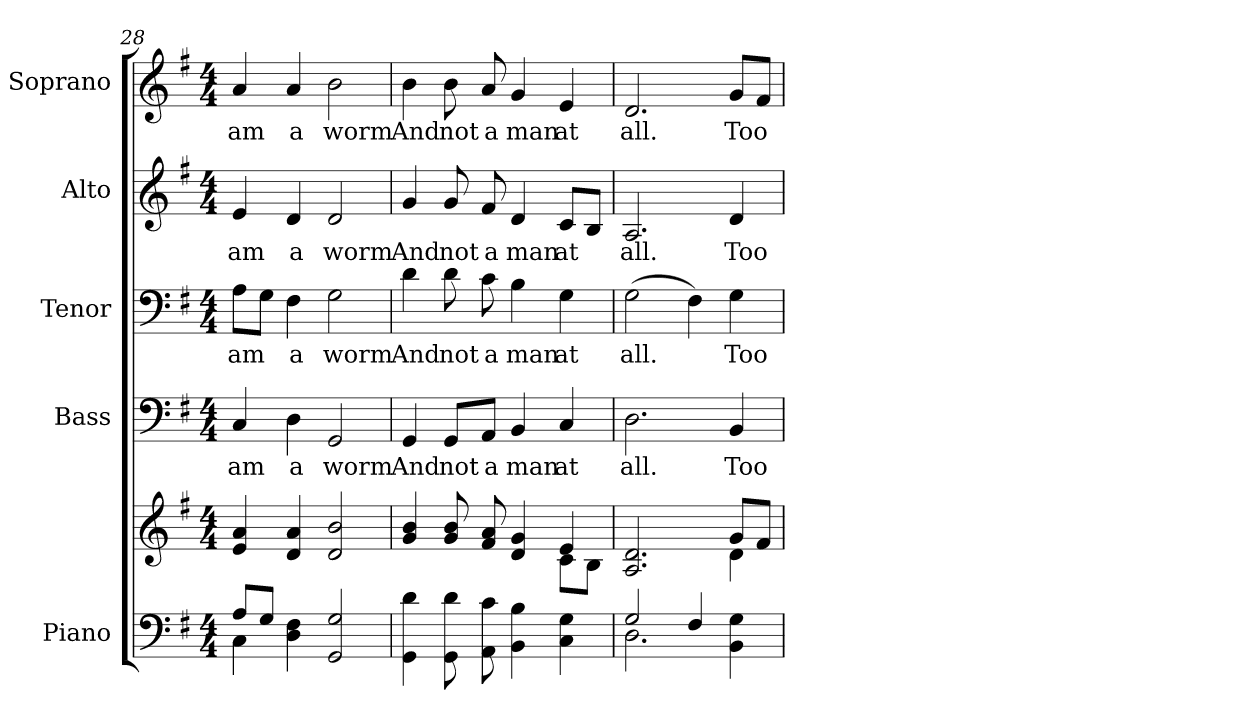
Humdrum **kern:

**kern	**kern	**kern	**text	**kern	**text	**kern	**text	**kern	**text
*part5	*part5	*part4	*part4	*part3	*part3	*part2	*part2	*part1	*part1
*staff6	*staff5	*staff4	*staff4	*staff3	*staff3	*staff2	*staff2	*staff1	*staff1
*I"Piano	*	*I"Bass	*	*I"Tenor	*	*I"Alto	*	*I"Soprano	*
*I'Pno.	*	*I'B.	*	*I'T.	*	*I'A.	*	*I'S.	*
*clefF4	*clefG2	*clefF4	*	*clefF4	*	*clefG2	*	*clefG2	*
*k[f#]	*k[f#]	*k[f#]	*	*k[f#]	*	*k[f#]	*	*k[f#]	*
*G:	*G:	*G:	*	*G:	*	*G:	*	*G:	*
*M4/4	*M4/4	*M4/4	*	*M4/4	*	*M4/4	*	*M4/4	*
=28	=28	=28	=28	=28	=28	=28	=28	=28	=28
*^	*	*	*	*	*	*	*	*	*
!	!	!	!	!LO:LY:b:color=#000000	!	!	!	!	!	!
!	!	!	!	!	!	!LO:LY:b:color=#000000	!	!	!	!
!	!	!	!	!	!	!	!	!LO:LY:b:color=#000000	!	!
!	!	!	!	!	!	!	!	!	!	!LO:LY:b:color=#000000
8Ai/L	4Ci\	4ei/ 4ai	4Ci/	am	8Ai\L	am	4ei/	am	4ai/	am
8Gi/J	.	.	.	.	8Gi\J	.	.	.	.	.
!	!	!	!	!LO:LY:b:color=#000000	!	!	!	!	!	!
!	!	!	!	!	!	!LO:LY:b:color=#000000	!	!	!	!
!	!	!	!	!	!	!	!	!LO:LY:b:color=#000000	!	!
!	!	!	!	!	!	!	!	!	!	!LO:LY:b:color=#000000
4Di\ 4F#i	4ryy	4di/ 4ai	4Di\	a	4F#i\	a	4di/	a	4ai/	a
!	!	!	!	!LO:LY:b:color=#000000	!	!	!	!	!	!
!	!	!	!	!	!	!LO:LY:b:color=#000000	!	!	!	!
!	!	!	!	!	!	!	!	!LO:LY:b:color=#000000	!	!
!	!	!	!	!	!	!	!	!	!	!LO:LY:b:color=#000000
2GGi/ 2Gi	2ryy	2di/ 2bi	2GGi/	worm	2Gi\	worm	2di/	worm	2bi\	worm
*v	*v	*	*	*	*	*	*	*	*	*
=29	=29	=29	=29	=29	=29	=29	=29	=29	=29
*	*^	*	*	*	*	*	*	*	*
*^	*	*	*	*	*	*	*	*	*	*
!	!	!	!	!	!LO:LY:b:color=#000000	!	!	!	!	!	!
*v	*v	*	*	*	*	*	*	*	*	*	*
*^	*	*	*	*	*	*	*	*	*	*
!	!	!	!	!	!	!	!LO:LY:b:color=#000000	!	!	!	!
*v	*v	*	*	*	*	*	*	*	*	*	*
*^	*	*	*	*	*	*	*	*	*	*
!	!	!	!	!	!	!	!	!	!LO:LY:b:color=#000000	!	!
*v	*v	*	*	*	*	*	*	*	*	*	*
*^	*	*	*	*	*	*	*	*	*	*
!	!	!	!	!	!	!	!	!	!	!	!LO:LY:b:color=#000000
*v	*v	*	*	*	*	*	*	*	*	*	*
4GGi\ 4di	4gi/ 4bi	2ryy	4GGi/	And	4di\	And	4gi/	And	4bi\	And
!	!	!	!	!LO:LY:b:color=#000000	!	!	!	!	!	!
!	!	!	!	!	!	!LO:LY:b:color=#000000	!	!	!	!
!	!	!	!	!	!	!	!	!LO:LY:b:color=#000000	!	!
!	!	!	!	!	!	!	!	!	!	!LO:LY:b:color=#000000
8GGi\ 8di	8gi/ 8bi	.	8GGi/L	not	8di\	not	8gi/	not	8bi\	not
!	!	!	!	!LO:LY:b:color=#000000	!	!	!	!	!	!
!	!	!	!	!	!	!LO:LY:b:color=#000000	!	!	!	!
!	!	!	!	!	!	!	!	!LO:LY:b:color=#000000	!	!
!	!	!	!	!	!	!	!	!	!	!LO:LY:b:color=#000000
8AAi\ 8ci	8f#i/ 8ai	.	8AAi/J	a	8ci\	a	8f#i/	a	8ai/	a
!	!	!	!	!LO:LY:b:color=#000000	!	!	!	!	!	!
!	!	!	!	!	!	!LO:LY:b:color=#000000	!	!	!	!
!	!	!	!	!	!	!	!	!LO:LY:b:color=#000000	!	!
!	!	!	!	!	!	!	!	!	!	!LO:LY:b:color=#000000
4BBi\ 4Bi	4di/ 4gi	4ryy	4BBi/	man	4Bi\	man	4di/	man	4gi/	man
!	!	!	!	!LO:LY:b:color=#000000	!	!	!	!	!	!
!	!	!	!	!	!	!LO:LY:b:color=#000000	!	!	!	!
!	!	!	!	!	!	!	!	!LO:LY:b:color=#000000	!	!
!	!	!	!	!	!	!	!	!	!	!LO:LY:b:color=#000000
4Ci\ 4Gi	4ei/	8ci\L	4Ci/	at	4Gi\	at	8ci/L	at	4ei/	at
.	.	8Bi\J	.	.	.	.	8Bi/J	.	.	.
=30	=30	=30	=30	=30	=30	=30	=30	=30	=30	=30
*^	*	*	*	*	*	*	*	*	*	*
!	!	!	!	!	!LO:LY:b:color=#000000	!	!	!	!	!	!
!	!	!	!	!	!	!	!LO:LY:b:color=#000000	!	!	!	!
!	!	!	!	!	!	!	!	!	!LO:LY:b:color=#000000	!	!
!	!	!	!	!	!	!	!	!	!	!	!LO:LY:b:color=#000000
2Gi/	2.Di\	2.Ai/ 2.di	2ryy	2.Di\	all.	(2Gi\	all.	2.Ai/	all.	2.di/	all.
4F#i/	.	.	4ryy	.	.	4F#i\)	.	.	.	.	.
!	!	!	!	!	!LO:LY:b:color=#000000	!	!	!	!	!	!
!	!	!	!	!	!	!	!LO:LY:b:color=#000000	!	!	!	!
!	!	!	!	!	!	!	!	!	!LO:LY:b:color=#000000	!	!
!	!	!	!	!	!	!	!	!	!	!	!LO:LY:b:color=#000000
4BBi\ 4Gi	4ryy	8gi/L	4di\	4BBi/	Too	4Gi\	Too	4di/	Too	8gi/L	Too
.	.	8f#i/J	.	.	.	.	.	.	.	8f#i/J	.
*v	*v	*	*	*	*	*	*	*	*	*	*
*	*v	*v	*	*	*	*	*	*	*	*
=	=	=	=	=	=	=	=	=	=
*-	*-	*-	*-	*-	*-	*-	*-	*-	*-
